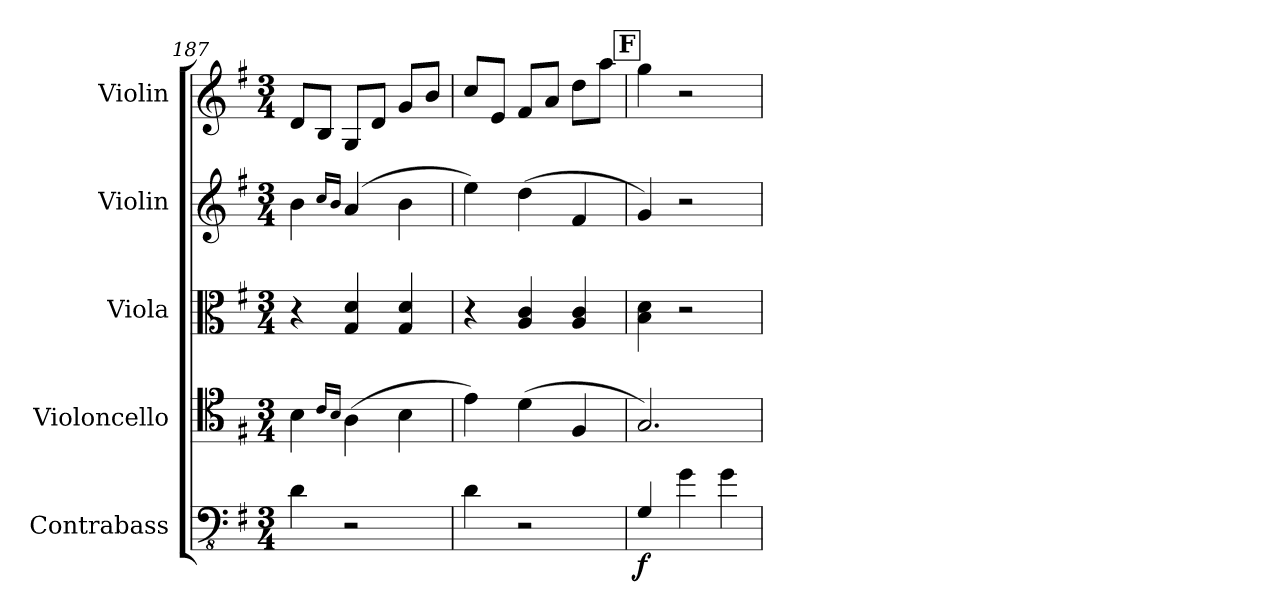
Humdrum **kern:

**kern	**dynam	**kern	**kern	**kern	**kern
*part5	*part5	*part4	*part3	*part2	*part1
*staff5	*staff5	*staff4	*staff3	*staff2	*staff1
*I"Contrabass	*	*I"Violoncello	*I"Viola	*I"Violin	*I"Violin
*I'Cb.	*	*I'Vc.	*I'Vla.	*I'Vln.	*I'Vln.
*clefFv4	*	*clefC4	*clefC3	*clefG2	*clefG2
*ITrd7c12	*	*	*	*	*
*k[f#]	*	*k[f#]	*k[f#]	*k[f#]	*k[f#]
*M3/4	*	*M3/4	*M3/4	*M3/4	*M3/4
=187	=187	=187	=187	=187	=187
4DD\	.	4B\	4r	4b\	8d/L
.	.	.	.	.	8B/J
.	.	16qc/LL	.	16qcc/LL	.
.	.	16qB/JJ	.	16qb/JJ	.
2r	.	(4A\	4G/ 4d/	(4a/	8G/L
.	.	.	.	.	8d/J
.	.	4B\	4G/ 4d/	4b\	8g/L
.	.	.	.	.	8b/J
!!LO:LB:g=z
=188	=188	=188	=188	=188	=188
4DD\	.	4e\)	4r	4ee\)	8cc/L
.	.	.	.	.	8e/J
2r	.	(4d\	4A/ 4c/	(4dd\	8f#/L
.	.	.	.	.	8a/J
.	.	4F#/	4A/ 4c/	4f#/	8dd\L
.	.	.	.	.	8aa\J
!!LO:REH:place=s1:a:B:fs=14:t=F
=189	=189	=189	=189	=189	=189
!	!LO:DY:b	!	!	!	!
4GGG/	f	2.G/)	4B\ 4d\	4g/)	4gg\
4GG\	.	.	2r	2r	2r
4GG\	.	.	.	.	.
=	=	=	=	=	=
*-	*-	*-	*-	*-	*-
